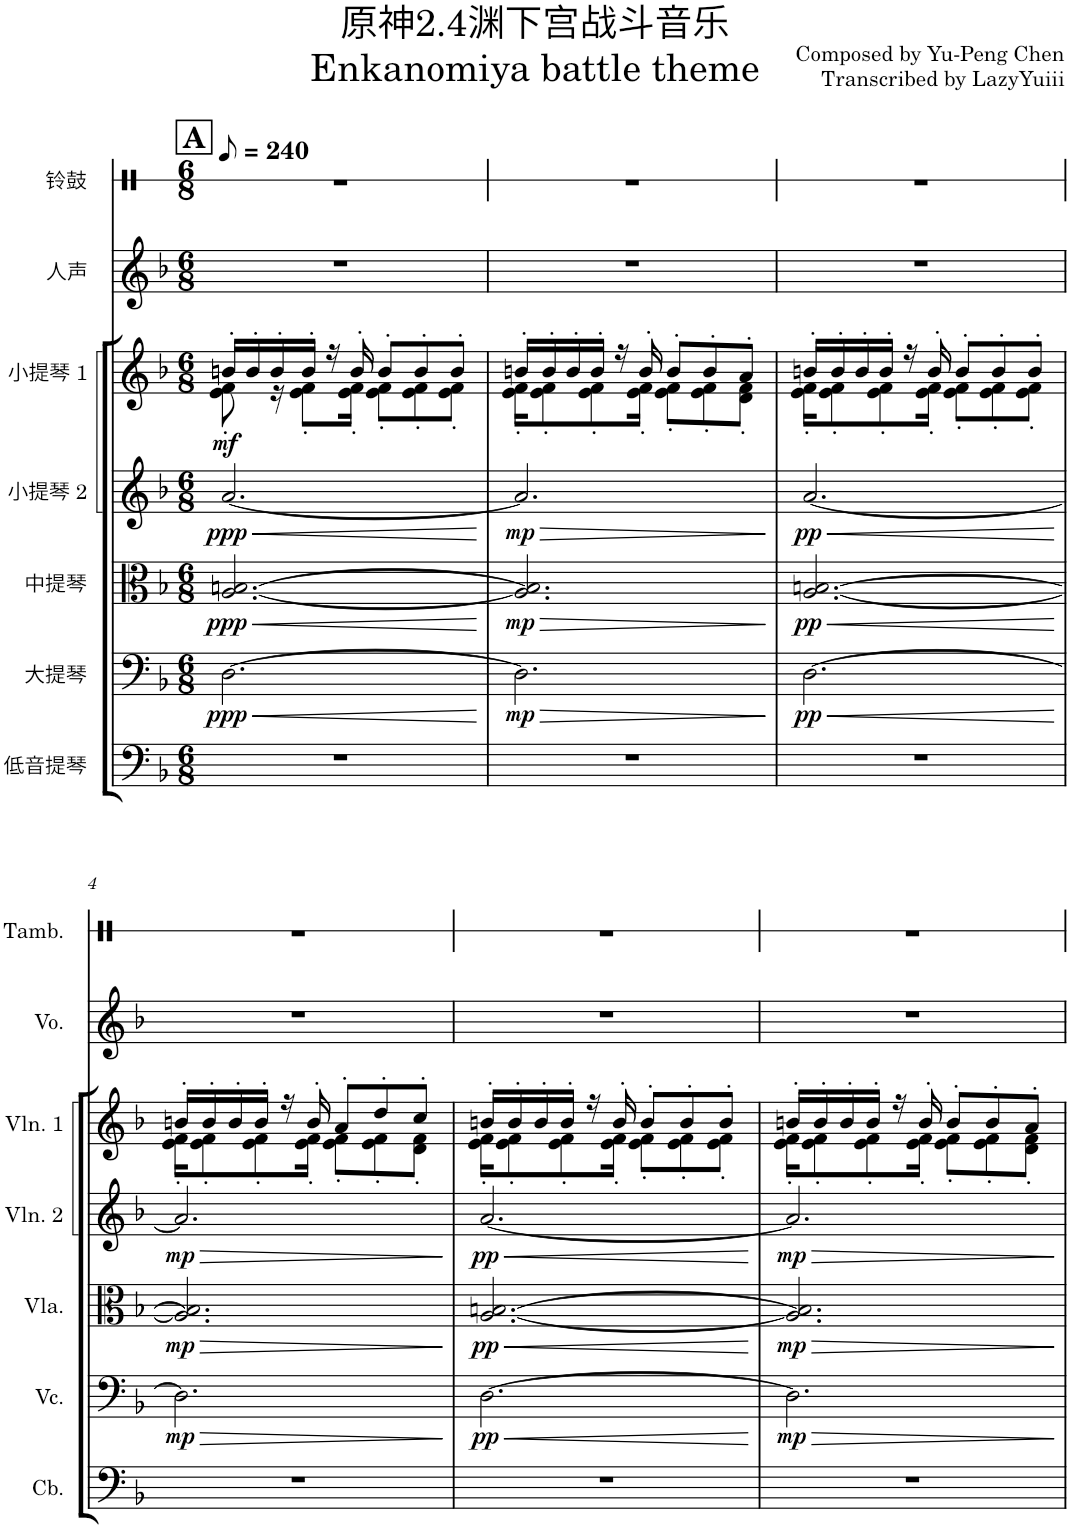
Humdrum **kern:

**kern	**kern	**dynam	**kern	**dynam	**kern	**dynam	**kern	**dynam	**kern	**kern
*part7	*part6	*part6	*part5	*part5	*part4	*part4	*part3	*part3	*part2	*part1
*staff7	*staff6	*staff6	*staff5	*staff5	*staff4	*staff4	*staff3	*staff3	*staff2	*staff1
*I"低音提琴	*I"大提琴	*	*I"中提琴	*	*I"小提琴 2	*	*I"小提琴 1	*	*I"人声	*I"铃鼓
*	*	*	*	*	*	*	*	*	*	*stria1
*clefF4	*clefF4	*	*clefC3	*	*clefG2	*	*clefG2	*	*clefG2	*clefX
*Trd7c12	*	*	*	*	*	*	*	*	*	*
*k[b-]	*k[b-]	*	*k[b-]	*	*k[b-]	*	*k[b-]	*	*k[b-]	*k[]
*M6/8	*M6/8	*	*M6/8	*	*M6/8	*	*M6/8	*	*M6/8	*M6/8
*MM120	*MM120	*	*MM120	*	*MM120	*	*MM120	*	*MM120	*MM120
!!LO:REH:place=s1:a:B:cj:fs=14:t=A
=1	=1	=1	=1	=1	=1	=1	=1	=1	=1	=1
!	!	!LO:HP:b	!	!LO:HP:b	!	!LO:HP:b	!	!	!	!
*	*	*	*	*	*	*	*^	*	*	*
!	!	!LO:DY:n=1:b	!	!LO:DY:n=1:b	!	!LO:DY:n=1:b	!	!	!LO:DY:b	!	!
2.r	[2.D\	< ppp	[2.A/ [2.Bn/	< ppp	[2.a/	< ppp	16bn'/LL	8e\' 8f\'	mf	2.r	2.r
.	.	.	.	.	.	.	16b'/	.	.	.	.
.	.	.	.	.	.	.	16b'/	16r	.	.	.
.	.	.	.	.	.	.	16b'/JJ	8e\' 8f\'L	.	.	.
.	.	.	.	.	.	.	16r	.	.	.	.
.	.	.	.	.	.	.	16b'/	16e\' 16f\'Jk	.	.	.
.	.	.	.	.	.	.	8b'/L	8e\' 8f\'L	.	.	.
.	.	.	.	.	.	.	8b'/	8e\' 8f\'	.	.	.
.	.	.	.	.	.	.	8b'/J	8e\' 8f\'J	.	.	.
*	*	*	*	*	*	*	*v	*v	*	*	*
.	.	[	.	[	.	[	.	.	.	.
=2	=2	=2	=2	=2	=2	=2	=2	=2	=2	=2
!	!	!LO:HP:b	!	!LO:HP:b	!	!LO:HP:b	!	!	!	!
*	*	*	*	*	*	*	*^	*	*	*
!	!	!LO:DY:n=1:b	!	!LO:DY:n=1:b	!	!LO:DY:n=1:b	!	!	!	!	!
2.r	2.D\]	> mp	2.A/] 2.B/]	> mp	2.a/]	> mp	16bn'/LL	16e\' 16f\'KL	.	2.r	2.r
.	.	.	.	.	.	.	16b'/	8e\' 8f\'	.	.	.
.	.	.	.	.	.	.	16b'/	.	.	.	.
.	.	.	.	.	.	.	16b'/JJ	8e\' 8f\'	.	.	.
.	.	.	.	.	.	.	16r	.	.	.	.
.	.	.	.	.	.	.	16b'/	16e\' 16f\'Jk	.	.	.
.	.	.	.	.	.	.	8b'/L	8e\' 8f\'L	.	.	.
.	.	.	.	.	.	.	8b'/	8e\' 8f\'	.	.	.
.	.	.	.	.	.	.	8a'/J	8d\' 8f\'J	.	.	.
*	*	*	*	*	*	*	*v	*v	*	*	*
.	.	]	.	]	.	]	.	.	.	.
=3	=3	=3	=3	=3	=3	=3	=3	=3	=3	=3
!	!	!LO:HP:b	!	!LO:HP:b	!	!LO:HP:b	!	!	!	!
*	*	*	*	*	*	*	*^	*	*	*
!	!	!LO:DY:n=1:b	!	!LO:DY:n=1:b	!	!LO:DY:n=1:b	!	!	!	!	!
2.r	[2.D\	< pp	[2.A/ [2.Bn/	< pp	[2.a/	< pp	16bn'/LL	16e\' 16f\'KL	.	2.r	2.r
.	.	.	.	.	.	.	16b'/	8e\' 8f\'	.	.	.
.	.	.	.	.	.	.	16b'/	.	.	.	.
.	.	.	.	.	.	.	16b'/JJ	8e\' 8f\'	.	.	.
.	.	.	.	.	.	.	16r	.	.	.	.
.	.	.	.	.	.	.	16b'/	16e\' 16f\'Jk	.	.	.
.	.	.	.	.	.	.	8b'/L	8e\' 8f\'L	.	.	.
.	.	.	.	.	.	.	8b'/	8e\' 8f\'	.	.	.
.	.	.	.	.	.	.	8b'/J	8e\' 8f\'J	.	.	.
*	*	*	*	*	*	*	*v	*v	*	*	*
.	.	[	.	[	.	[	.	.	.	.
!!LO:LB:g=z
=4	=4	=4	=4	=4	=4	=4	=4	=4	=4	=4
!	!	!LO:HP:b	!	!LO:HP:b	!	!LO:HP:b	!	!	!	!
*	*	*	*	*	*	*	*^	*	*	*
!	!	!LO:DY:n=1:b	!	!LO:DY:n=1:b	!	!LO:DY:n=1:b	!	!	!	!	!
2.r	2.D\]	> mp	2.A/] 2.B/]	> mp	2.a/]	> mp	16bn'/LL	16e\' 16f\'KL	.	2.r	2.r
.	.	.	.	.	.	.	16b'/	8e\' 8f\'	.	.	.
.	.	.	.	.	.	.	16b'/	.	.	.	.
.	.	.	.	.	.	.	16b'/JJ	8e\' 8f\'	.	.	.
.	.	.	.	.	.	.	16r	.	.	.	.
.	.	.	.	.	.	.	16b'/	16e\' 16f\'Jk	.	.	.
.	.	.	.	.	.	.	8a'/L	8e\' 8f\'L	.	.	.
.	.	.	.	.	.	.	8dd'/	8e\' 8f\'	.	.	.
.	.	.	.	.	.	.	8cc'/J	8d\' 8f\'J	.	.	.
*	*	*	*	*	*	*	*v	*v	*	*	*
.	.	]	.	]	.	]	.	.	.	.
=5	=5	=5	=5	=5	=5	=5	=5	=5	=5	=5
!	!	!LO:HP:b	!	!LO:HP:b	!	!LO:HP:b	!	!	!	!
*	*	*	*	*	*	*	*^	*	*	*
!	!	!LO:DY:n=1:b	!	!LO:DY:n=1:b	!	!LO:DY:n=1:b	!	!	!	!	!
2.r	[2.D\	< pp	[2.A/ [2.Bn/	< pp	[2.a/	< pp	16bn'/LL	16e\' 16f\'KL	.	2.r	2.r
.	.	.	.	.	.	.	16b'/	8e\' 8f\'	.	.	.
.	.	.	.	.	.	.	16b'/	.	.	.	.
.	.	.	.	.	.	.	16b'/JJ	8e\' 8f\'	.	.	.
.	.	.	.	.	.	.	16r	.	.	.	.
.	.	.	.	.	.	.	16b'/	16e\' 16f\'Jk	.	.	.
.	.	.	.	.	.	.	8b'/L	8e\' 8f\'L	.	.	.
.	.	.	.	.	.	.	8b'/	8e\' 8f\'	.	.	.
.	.	.	.	.	.	.	8b'/J	8e\' 8f\'J	.	.	.
*	*	*	*	*	*	*	*v	*v	*	*	*
.	.	[	.	[	.	[	.	.	.	.
=6	=6	=6	=6	=6	=6	=6	=6	=6	=6	=6
!	!	!LO:HP:b	!	!LO:HP:b	!	!LO:HP:b	!	!	!	!
*	*	*	*	*	*	*	*^	*	*	*
!	!	!LO:DY:n=1:b	!	!LO:DY:n=1:b	!	!LO:DY:n=1:b	!	!	!	!	!
2.r	2.D\]	> mp	2.A/] 2.B/]	> mp	2.a/]	> mp	16bn'/LL	16e\' 16f\'KL	.	2.r	2.r
.	.	.	.	.	.	.	16b'/	8e\' 8f\'	.	.	.
.	.	.	.	.	.	.	16b'/	.	.	.	.
.	.	.	.	.	.	.	16b'/JJ	8e\' 8f\'	.	.	.
.	.	.	.	.	.	.	16r	.	.	.	.
.	.	.	.	.	.	.	16b'/	16e\' 16f\'Jk	.	.	.
.	.	.	.	.	.	.	8b'/L	8e\' 8f\'L	.	.	.
.	.	.	.	.	.	.	8b'/	8e\' 8f\'	.	.	.
.	.	.	.	.	.	.	8a'/J	8d\' 8f\'J	.	.	.
*	*	*	*	*	*	*	*v	*v	*	*	*
.	.	]	.	]	.	]	.	.	.	.
=	=	=	=	=	=	=	=	=	=	=
*-	*-	*-	*-	*-	*-	*-	*-	*-	*-	*-
